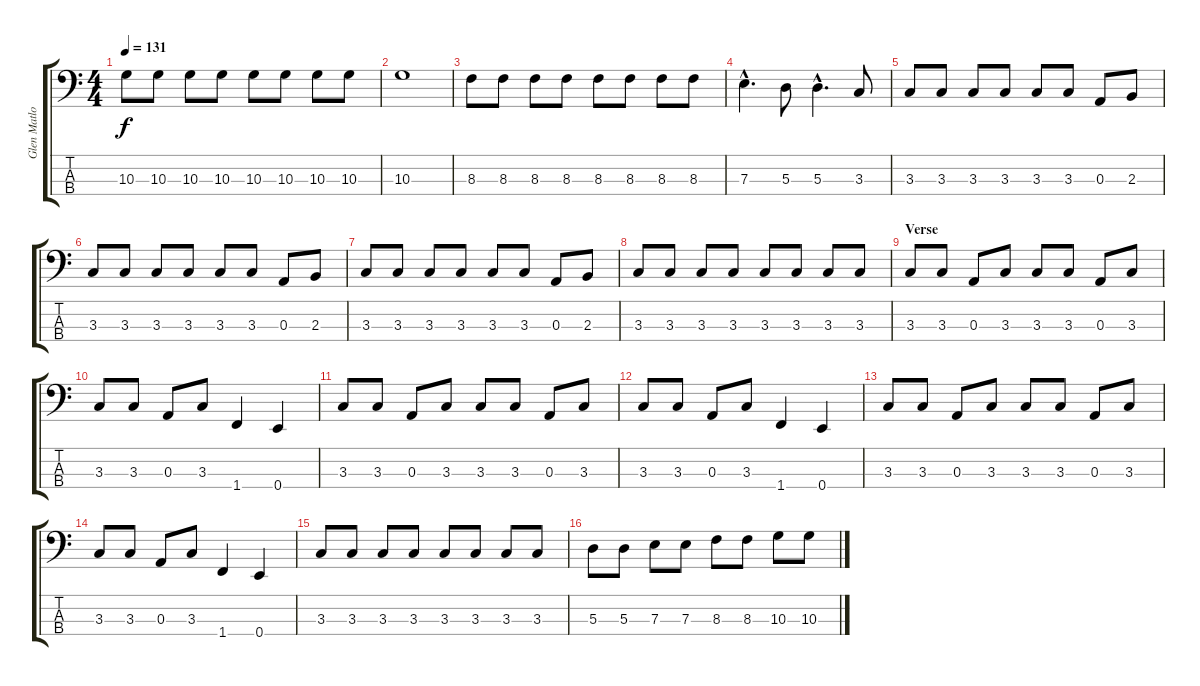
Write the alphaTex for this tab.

\track ("Glen Matlock" "Glen Matlo") {instrument electricbasspick}
\staff {score tabs}
\tuning (G2 D2 A1 E1) {hide}
\ts (4 4)
\tempo 131
\clef f4
\ks c
10.3.8{dy f instrument electricbasspick} 10.3.8 10.3.8 10.3.8 10.3.8 10.3.8 10.3.8 10.3.8 |
10.3.1 |
8.3.8 8.3.8 8.3.8 8.3.8 8.3.8 8.3.8 8.3.8 8.3.8 |
7.3{hac}.4{d} 5.3.8 5.3{hac}.4{d} 3.3.8 |
3.3.8 3.3.8 3.3.8 3.3.8 3.3.8 3.3.8 0.3.8 2.3.8 |
3.3.8 3.3.8 3.3.8 3.3.8 3.3.8 3.3.8 0.3.8 2.3.8 |
3.3.8 3.3.8 3.3.8 3.3.8 3.3.8 3.3.8 0.3.8 2.3.8 |
3.3.8 3.3.8 3.3.8 3.3.8 3.3.8 3.3.8 3.3.8 3.3.8 |
\section ("" "Verse")
3.3.8 3.3.8 0.3.8 3.3.8 3.3.8 3.3.8 0.3.8 3.3.8 |
3.3.8 3.3.8 0.3.8 3.3.8 1.4.4 0.4.4 |
3.3.8 3.3.8 0.3.8 3.3.8 3.3.8 3.3.8 0.3.8 3.3.8 |
3.3.8 3.3.8 0.3.8 3.3.8 1.4.4 0.4.4 |
3.3.8 3.3.8 0.3.8 3.3.8 3.3.8 3.3.8 0.3.8 3.3.8 |
3.3.8 3.3.8 0.3.8 3.3.8 1.4.4 0.4.4 |
3.3.8 3.3.8 3.3.8 3.3.8 3.3.8 3.3.8 3.3.8 3.3.8 |
5.3.8 5.3.8 7.3.8 7.3.8 8.3.8 8.3.8 10.3.8 10.3.8
